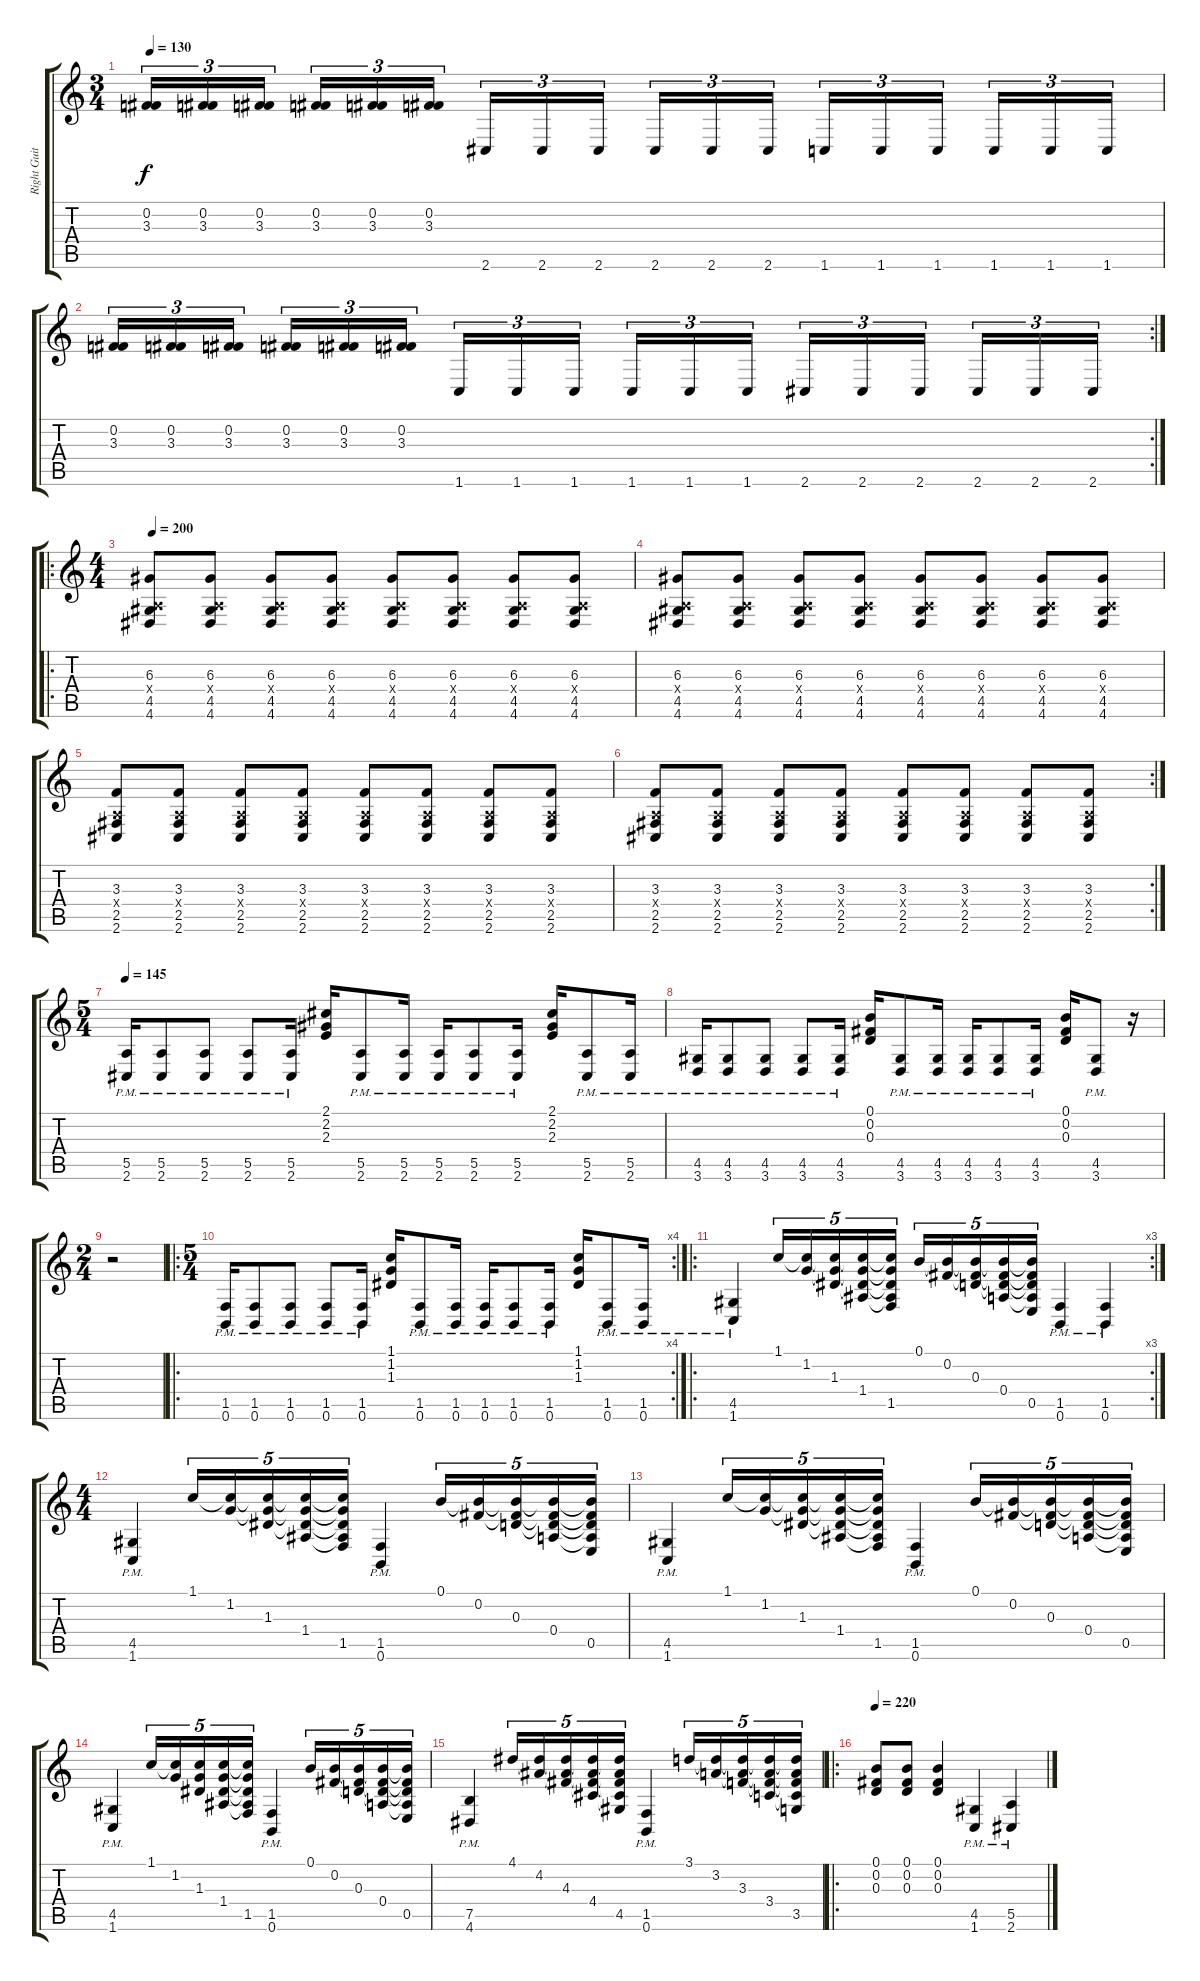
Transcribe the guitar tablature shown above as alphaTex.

\track ("Right Guitar" "Right Guit") {instrument distortionguitar}
\staff {score tabs}
\tuning (B3 Gb3 D3 A2 E2 B1) {hide}
\ts (3 4)
\tempo 130
\clef g2
\ks c
(0.2 3.3).16{tu (3 2) dy f} (0.2 3.3).16{tu (3 2)} (0.2 3.3).16{tu (3 2) beam splitsecondary} (0.2 3.3).16{tu (3 2)} (0.2 3.3).16{tu (3 2)} (0.2 3.3).16{tu (3 2)} 2.6.16{tu (3 2)} 2.6.16{tu (3 2)} 2.6.16{tu (3 2) beam splitsecondary} 2.6.16{tu (3 2)} 2.6.16{tu (3 2)} 2.6.16{tu (3 2)} 1.6.16{tu (3 2)} 1.6.16{tu (3 2)} 1.6.16{tu (3 2) beam splitsecondary} 1.6.16{tu (3 2)} 1.6.16{tu (3 2)} 1.6.16{tu (3 2)} |
\rc 2
(0.2 3.3).16{tu (3 2)} (0.2 3.3).16{tu (3 2)} (0.2 3.3).16{tu (3 2) beam splitsecondary} (0.2 3.3).16{tu (3 2)} (0.2 3.3).16{tu (3 2)} (0.2 3.3).16{tu (3 2)} 1.6.16{tu (3 2)} 1.6.16{tu (3 2)} 1.6.16{tu (3 2) beam splitsecondary} 1.6.16{tu (3 2)} 1.6.16{tu (3 2)} 1.6.16{tu (3 2)} 2.6.16{tu (3 2)} 2.6.16{tu (3 2)} 2.6.16{tu (3 2) beam splitsecondary} 2.6.16{tu (3 2)} 2.6.16{tu (3 2)} 2.6.16{tu (3 2)} |
\ro
\ts (4 4)
\tempo 200
(6.3 0.4{x} 4.5 4.6).8 (6.3 0.4{x} 4.5 4.6).8 (6.3 0.4{x} 4.5 4.6).8 (6.3 0.4{x} 4.5 4.6).8 (6.3 0.4{x} 4.5 4.6).8 (6.3 0.4{x} 4.5 4.6).8 (6.3 0.4{x} 4.5 4.6).8 (6.3 0.4{x} 4.5 4.6).8 |
(6.3 0.4{x} 4.5 4.6).8 (6.3 0.4{x} 4.5 4.6).8 (6.3 0.4{x} 4.5 4.6).8 (6.3 0.4{x} 4.5 4.6).8 (6.3 0.4{x} 4.5 4.6).8 (6.3 0.4{x} 4.5 4.6).8 (6.3 0.4{x} 4.5 4.6).8 (6.3 0.4{x} 4.5 4.6).8 |
(3.3 0.4{x} 2.5 2.6).8 (3.3 0.4{x} 2.5 2.6).8 (3.3 0.4{x} 2.5 2.6).8 (3.3 0.4{x} 2.5 2.6).8 (3.3 0.4{x} 2.5 2.6).8 (3.3 0.4{x} 2.5 2.6).8 (3.3 0.4{x} 2.5 2.6).8 (3.3 0.4{x} 2.5 2.6).8 |
\rc 2
(3.3 0.4{x} 2.5 2.6).8 (3.3 0.4{x} 2.5 2.6).8 (3.3 0.4{x} 2.5 2.6).8 (3.3 0.4{x} 2.5 2.6).8 (3.3 0.4{x} 2.5 2.6).8 (3.3 0.4{x} 2.5 2.6).8 (3.3 0.4{x} 2.5 2.6).8 (3.3 0.4{x} 2.5 2.6).8 |
\ts (5 4)
\tempo 145
(5.5{pm} 2.6{pm}).16 (5.5{pm} 2.6{pm}).8 (5.5{pm} 2.6{pm}).8 (5.5{pm} 2.6{pm}).8 (5.5{pm} 2.6{pm}).16 (2.1 2.2 2.3).16 (5.5{pm} 2.6{pm}).8 (5.5{pm} 2.6{pm}).16 (5.5{pm} 2.6{pm}).16 (5.5{pm} 2.6{pm}).8 (5.5{pm} 2.6{pm}).16 (2.1 2.2 2.3).16 (5.5{pm} 2.6{pm}).8 (5.5{pm} 2.6{pm}).16 |
(4.5{pm} 3.6{pm}).16 (4.5{pm} 3.6{pm}).8 (4.5{pm} 3.6{pm}).8 (4.5{pm} 3.6{pm}).8 (4.5{pm} 3.6{pm}).16 (0.1 0.2 0.3).16 (4.5{pm} 3.6{pm}).8 (4.5{pm} 3.6{pm}).16 (4.5{pm} 3.6{pm}).16 (4.5{pm} 3.6{pm}).8 (4.5{pm} 3.6{pm}).16 (0.1 0.2 0.3).16 (4.5{pm} 3.6{pm}).8 r.16 |
\ts (2 4)
r.2 |
\ro
\rc 4
\ts (5 4)
(1.5{pm} 0.6{pm}).16 (1.5{pm} 0.6{pm}).8 (1.5{pm} 0.6{pm}).8 (1.5{pm} 0.6{pm}).8 (1.5{pm} 0.6{pm}).16 (1.1 1.2 1.3).16 (1.5{pm} 0.6{pm}).8 (1.5{pm} 0.6{pm}).16 (1.5{pm} 0.6{pm}).16 (1.5{pm} 0.6{pm}).8 (1.5{pm} 0.6{pm}).16 (1.1 1.2 1.3).16 (1.5{pm} 0.6{pm}).8 (1.5{pm} 0.6{pm}).16 |
\ro
\rc 3
(4.5{pm} 1.6).4 1.1.16{tu (5 4)} (1.1{t} 1.2).16{tu (5 4)} (1.1{t} 1.2{t} 1.3).16{tu (5 4)} (1.1{t} 1.2{t} 1.3{t} 1.4).16{tu (5 4)} (1.1{t} 1.2{t} 1.3{t} 1.4{t} 1.5).16{tu (5 4)} 0.1.16{tu (5 4)} (0.1{t} 0.2).16{tu (5 4)} (0.1{t} 0.2{t} 0.3).16{tu (5 4)} (0.1{t} 0.2{t} 0.3{t} 0.4).16{tu (5 4)} (0.1{t} 0.2{t} 0.3{t} 0.4{t} 0.5).16{tu (5 4)} (1.5{pm} 0.6{pm}).4 (1.5{pm} 0.6{pm}).4 |
\ts (4 4)
(4.5{pm} 1.6{pm}).4 1.1.16{tu (5 4)} (1.1{t} 1.2).16{tu (5 4)} (1.1{t} 1.2{t} 1.3).16{tu (5 4)} (1.1{t} 1.2{t} 1.3{t} 1.4).16{tu (5 4)} (1.1{t} 1.2{t} 1.3{t} 1.4{t} 1.5).16{tu (5 4)} (1.5 0.6{pm}).4 0.1.16{tu (5 4)} (0.1{t} 0.2).16{tu (5 4)} (0.1{t} 0.2{t} 0.3).16{tu (5 4)} (0.1{t} 0.2{t} 0.3{t} 0.4).16{tu (5 4)} (0.1{t} 0.2{t} 0.3{t} 0.4{t} 0.5).16{tu (5 4)} |
(4.5{pm} 1.6).4 1.1.16{tu (5 4)} (1.1{t} 1.2).16{tu (5 4)} (1.1{t} 1.2{t} 1.3).16{tu (5 4)} (1.1{t} 1.2{t} 1.3{t} 1.4).16{tu (5 4)} (1.1{t} 1.2{t} 1.3{t} 1.4{t} 1.5).16{tu (5 4)} (1.5{pm} 0.6).4 0.1.16{tu (5 4)} (0.1{t} 0.2).16{tu (5 4)} (0.1{t} 0.2{t} 0.3).16{tu (5 4)} (0.1{t} 0.2{t} 0.3{t} 0.4).16{tu (5 4)} (0.1{t} 0.2{t} 0.3{t} 0.4{t} 0.5).16{tu (5 4)} |
(4.5{pm} 1.6).4 1.1.16{tu (5 4)} (1.1{t} 1.2).16{tu (5 4)} (1.1{t} 1.2{t} 1.3).16{tu (5 4)} (1.1{t} 1.2{t} 1.3{t} 1.4).16{tu (5 4)} (1.1{t} 1.2{t} 1.3{t} 1.4{t} 1.5).16{tu (5 4)} (1.5{pm} 0.6).4 0.1.16{tu (5 4)} (0.1{t} 0.2).16{tu (5 4)} (0.1{t} 0.2{t} 0.3).16{tu (5 4)} (0.1{t} 0.2{t} 0.3{t} 0.4).16{tu (5 4)} (0.1{t} 0.2{t} 0.3{t} 0.4{t} 0.5).16{tu (5 4)} |
(7.5{pm} 4.6).4 4.1.16{tu (5 4)} (4.1{t} 4.2).16{tu (5 4)} (4.1{t} 4.2{t} 4.3).16{tu (5 4)} (4.1{t} 4.2{t} 4.3{t} 4.4).16{tu (5 4)} (4.1{t} 4.2{t} 4.3{t} 4.4{t} 4.5).16{tu (5 4)} (1.5{pm} 0.6).4 3.1.16{tu (5 4)} (3.1{t} 3.2).16{tu (5 4)} (3.1{t} 3.2{t} 3.3).16{tu (5 4)} (3.1{t} 3.2{t} 3.3{t} 3.4).16{tu (5 4)} (3.1{t} 3.2{t} 3.3{t} 3.4{t} 3.5).16{tu (5 4)} |
\ro
\tempo 220
(0.1 0.2 0.3).8 (0.1 0.2 0.3).8 (0.1 0.2 0.3).4 (4.5{pm} 1.6{pm}).4 (5.5{pm} 2.6{pm}).4
